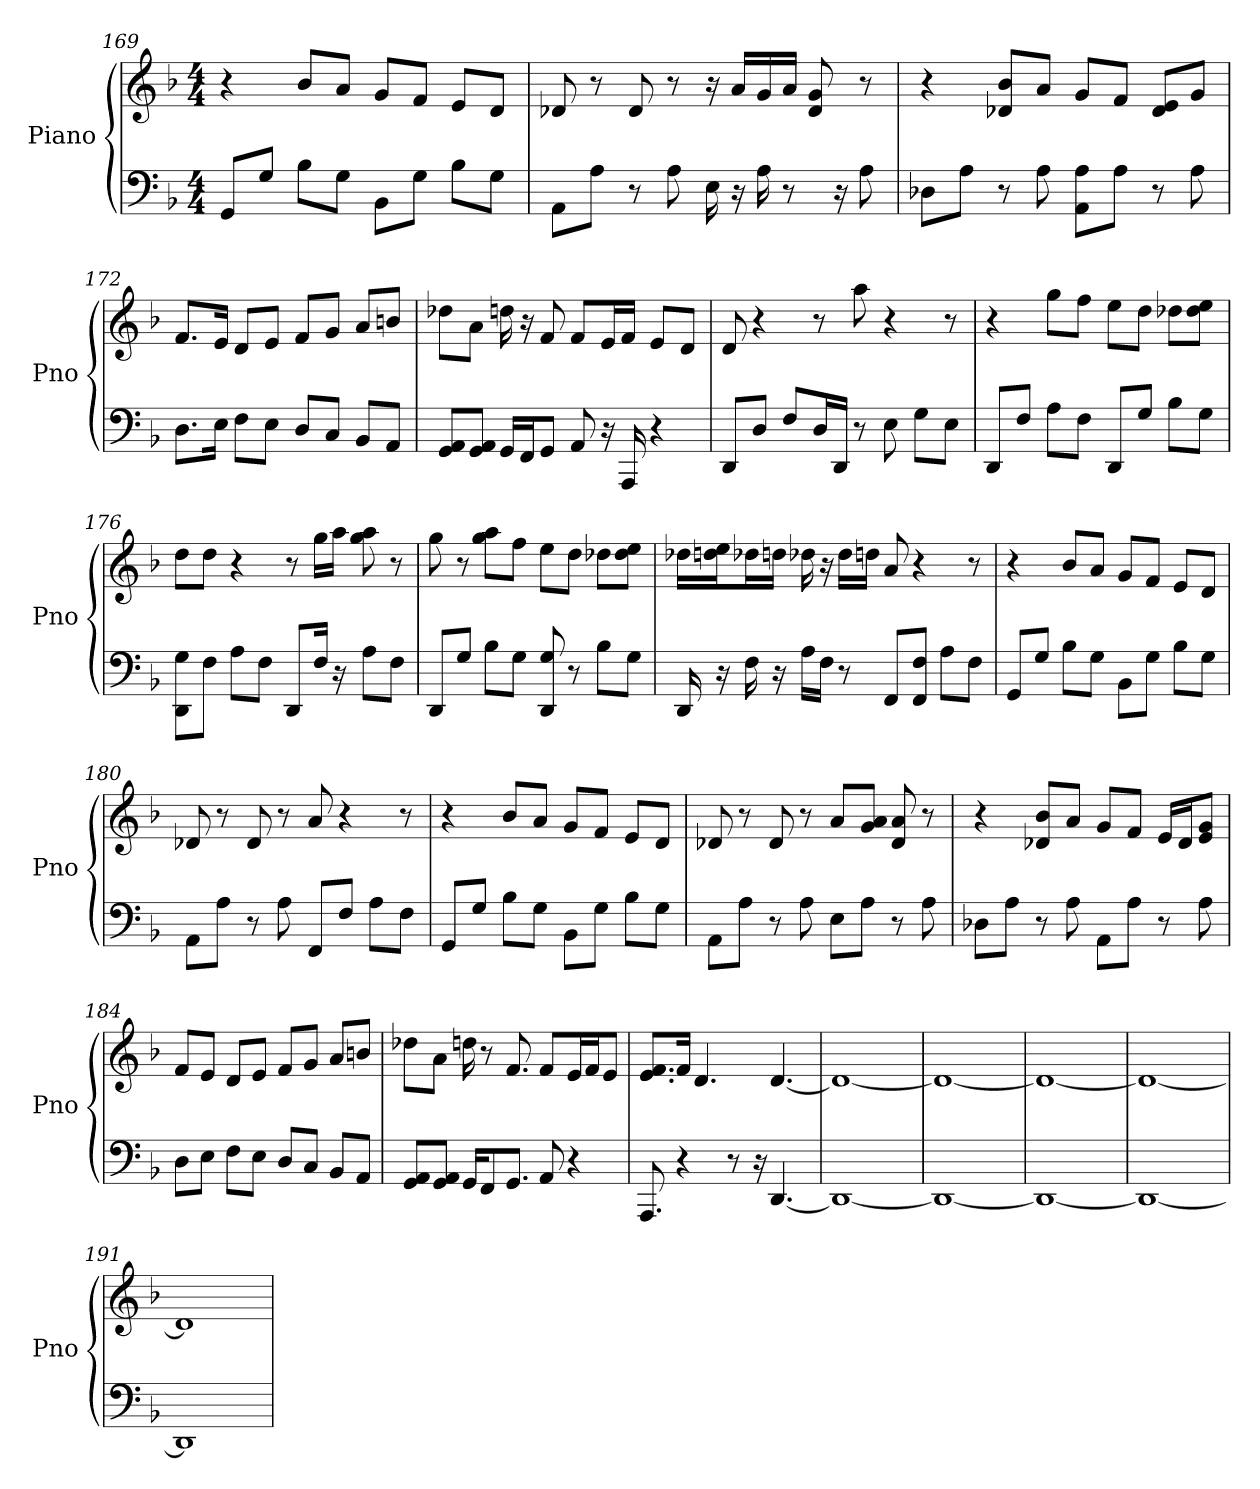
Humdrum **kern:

**kern	**kern
*part1	*part1
*staff2	*staff1
*I"Piano	*
*I'Pno	*
*clefF4	*clefG2
*k[b-]	*k[b-]
*F:	*F:
*M4/4	*M4/4
=169	=169
8GG/L	4r
8G/J	.
8B-\L	8b-/L
8G\J	8a/J
8BB-\L	8g/L
8G\J	8f/J
8B-\L	8e/L
8G\J	8d/J
=170	=170
8AA\L	8d-
8A\J	8r
8r	8d-
8A	8r
16E	16r
16r	16a/LL
16A	16g/
8r	16a/JJ
.	8g 8d-
16r	.
8A	8r
=171	=171
8D-\L	4r
8A\J	.
8r	8d-/ 8b-/L
8A	8a/J
8A\ 8AA\L	8g/L
8A\J	8f/J
8r	8d-/ 8e/L
8A	8g/J
=172	=172
8.D\L	8.f/L
16E\Jk	16e/Jk
8F\L	8d/L
8E\J	8e/J
8D/L	8f/L
8C/J	8g/J
8BB-/L	8a/L
8AA/J	8b/J
=173	=173
8GG/ 8AA/L	8dd-\L
8GG/ 8AA/J	8a\J
16GG/LL	16dd
16FF/J	16r
8GG/J	8f
8AA	8f/L
16r	16e/L
16AAA	16f/JJ
4r	8e/L
.	8d/J
=174	=174
8DD/L	8d
8D/J	4r
8F/L	.
16D/L	8r
16DD/JJ	.
8r	8aa
8E	4r
8G\L	.
8E\J	8r
=175	=175
8DD/L	4r
8F/J	.
8A\L	8gg\L
8F\J	8ff\J
8DD/L	8ee\L
8G/J	8dd\J
8B-\L	8dd-\L
8G\J	8ee\ 8dd-\J
=176	=176
8G\ 8DD\L	8dd\L
8F\J	8dd\J
8A\L	4r
8F\J	.
8DD/L	8r
16F/Jk	16gg\LL
16r	16aa\JJ
8A\L	8gg 8aa
8F\J	8r
=177	=177
8DD/L	8gg
8G/J	8r
8B-\L	8aa\ 8gg\L
8G\J	8ff\J
8G 8DD	8ee\L
8r	8dd\J
8B-\L	8dd-\L
8G\J	8ee\ 8dd-\J
=178	=178
16DD	16dd-\LL
16r	16dd\ 16ee\J
16F	16dd-\L
16r	16dd\JJ
16A\LL	16dd-
16F\JJ	16r
8r	16dd-\LL
.	16dd\JJ
8FF/L	8a
8F/ 8FF/J	4r
8A\L	.
8F\J	8r
=179	=179
8GG/L	4r
8G/J	.
8B-\L	8b-/L
8G\J	8a/J
8BB-\L	8g/L
8G\J	8f/J
8B-\L	8e/L
8G\J	8d/J
=180	=180
8AA\L	8d-
8A\J	8r
8r	8d-
8A	8r
8FF/L	8a
8F/J	4r
8A\L	.
8F\J	8r
=181	=181
8GG/L	4r
8G/J	.
8B-\L	8b-/L
8G\J	8a/J
8BB-\L	8g/L
8G\J	8f/J
8B-\L	8e/L
8G\J	8d/J
=182	=182
8AA\L	8d-
8A\J	8r
8r	8d-
8A	8r
8E\L	8a/L
8A\J	8g/ 8a/J
8r	8a 8d-
8A	8r
=183	=183
8D-\L	4r
8A\J	.
8r	8b-/ 8d-/L
8A	8a/J
8AA\L	8g/L
8A\J	8f/J
8r	16e/LL
.	16d-/J
8A	8e/ 8g/J
=184	=184
8D\L	8f/L
8E\J	8e/J
8F\L	8d/L
8E\J	8e/J
8D/L	8f/L
8C/J	8g/J
8BB-/L	8a/L
8AA/J	8b/J
=185	=185
8GG/ 8AA/L	8dd-\L
8GG/ 8AA/J	8a\J
16GG/KL	16dd
8FF/	8r
8.GG/J	8.f
8AA	8f/L
4r	16e/L
.	16f/J
.	8e/J
=186	=186
8.AAA	8.e/ 8.f/L
4r	16f/Jk
.	4.d
8r	.
16r	.
[4.DD	[4.d
=187	=187
1DD_	1d_
=188	=188
1DD_	1d_
=189	=189
1DD_	1d_
=190	=190
1DD_	1d_
=191	=191
1DD]	1d]
=	=
*-	*-
